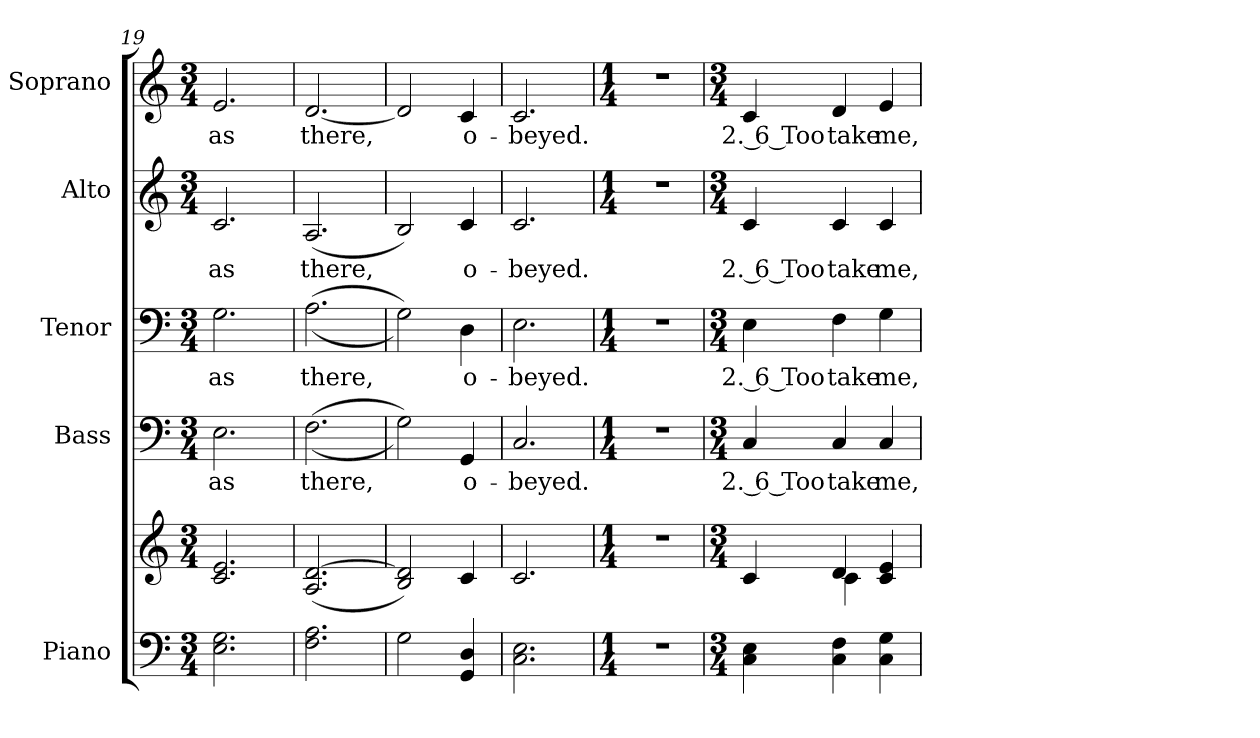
**kern	**kern	**kern	**text	**kern	**text	**kern	**text	**kern	**text
*part5	*part5	*part4	*part4	*part3	*part3	*part2	*part2	*part1	*part1
*staff6	*staff5	*staff4	*staff4	*staff3	*staff3	*staff2	*staff2	*staff1	*staff1
*I"Piano	*	*I"Bass	*	*I"Tenor	*	*I"Alto	*	*I"Soprano	*
*I'Pno.	*	*I'B.	*	*I'T.	*	*I'A.	*	*I'S.	*
!!LO:PB:g=z
*clefF4	*clefG2	*clefF4	*	*clefF4	*	*clefG2	*	*clefG2	*
*k[]	*k[]	*k[]	*	*k[]	*	*k[]	*	*k[]	*
*C:	*C:	*C:	*	*C:	*	*C:	*	*C:	*
*M3/4	*M3/4	*M3/4	*	*M3/4	*	*M3/4	*	*M3/4	*
=19	=19	=19	=19	=19	=19	=19	=19	=19	=19
!	!	!	!LO:LY:b:color=#000000	!	!	!	!	!	!
!	!	!	!	!	!LO:LY:b:color=#000000	!	!	!	!
!	!	!	!	!	!	!	!LO:LY:b:color=#000000	!	!
!	!	!	!	!	!	!	!	!	!LO:LY:b:color=#000000
2.Ei\ 2.Gi	2.ci/ 2.ei	2.Ei\	as	2.Gi\	as	2.ci/	as	2.ei/	as
=20	=20	=20	=20	=20	=20	=20	=20	=20	=20
!	!	!	!LO:LY:b:color=#000000	!	!	!	!	!	!
!	!	!	!	!	!LO:LY:b:color=#000000	!	!	!	!
!	!	!	!	!	!	!	!LO:LY:b:color=#000000	!	!
!	!	!	!	!	!	!	!	!	!LO:LY:b:color=#000000
2.Fi\ 2.Ai	(2.Ai/ [>2.di	((2.Fi\	there,	((2.Ai\	there,	(2.Ai/	there,	[<2.di/	there,
=21	=21	=21	=21	=21	=21	=21	=21	=21	=21
2Gi\	2Bi/ 2di])	2Gi\))	.	2Gi\))	.	2Bi/)	.	2di/]	.
!	!	!	!LO:LY:b:color=#000000	!	!	!	!	!	!
!	!	!	!	!	!LO:LY:b:color=#000000	!	!	!	!
!	!	!	!	!	!	!	!LO:LY:b:color=#000000	!	!
!	!	!	!	!	!	!	!	!	!LO:LY:b:color=#000000
4GGi/ 4Di	4ci/	4GGi/	o-	4Di\	o-	4ci/	o-	4ci/	o-
=22	=22	=22	=22	=22	=22	=22	=22	=22	=22
!	!	!	!LO:LY:b:color=#000000	!	!	!	!	!	!
!	!	!	!	!	!LO:LY:b:color=#000000	!	!	!	!
!	!	!	!	!	!	!	!LO:LY:b:color=#000000	!	!
!	!	!	!	!	!	!	!	!	!LO:LY:b:color=#000000
2.Ci\ 2.Ei	2.ci/	2.Ci/	-beyed.	2.Ei\	-beyed.	2.ci/	-beyed.	2.ci/	-beyed.
=23	=23	=23	=23	=23	=23	=23	=23	=23	=23
*M1/4	*M1/4	*M1/4	*	*M1/4	*	*M1/4	*	*M1/4	*
!LO:N:vis=1	!LO:N:vis=1	!LO:N:vis=1	!	!LO:N:vis=1	!	!LO:N:vis=1	!	!LO:N:vis=1	!
4r	4r	4r	.	4r	.	4r	.	4r	.
=24	=24	=24	=24	=24	=24	=24	=24	=24	=24
*M3/4	*M3/4	*M3/4	*	*M3/4	*	*M3/4	*	*M3/4	*
*	*^	*	*	*	*	*	*	*	*
!	!	!	!	!LO:LY:b:color=#000000	!	!	!	!	!	!
!	!	!	!	!	!	!LO:LY:b:color=#000000	!	!	!	!
!	!	!	!	!	!	!	!	!LO:LY:b:color=#000000	!	!
!	!	!	!	!	!	!	!	!	!	!LO:LY:b:color=#000000
4Ci\ 4Ei	4ci/	4ryy	4Ci/	2. 6 Too	4Ei\	2. 6 Too	4ci/	2. 6 Too	4ci/	2. 6 Too
!	!	!	!	!LO:LY:b:color=#000000	!	!	!	!	!	!
!	!	!	!	!	!	!LO:LY:b:color=#000000	!	!	!	!
!	!	!	!	!	!	!	!	!LO:LY:b:color=#000000	!	!
!	!	!	!	!	!	!	!	!	!	!LO:LY:b:color=#000000
4Ci\ 4Fi	4di/	4ci\	4Ci/	take	4Fi\	take	4ci/	take	4di/	take
!	!	!	!	!LO:LY:b:color=#000000	!	!	!	!	!	!
!	!	!	!	!	!	!LO:LY:b:color=#000000	!	!	!	!
!	!	!	!	!	!	!	!	!LO:LY:b:color=#000000	!	!
!	!	!	!	!	!	!	!	!	!	!LO:LY:b:color=#000000
4Ci\ 4Gi	4ci/ 4ei	4ryy	4Ci/	me,	4Gi\	me,	4ci/	me,	4ei/	me,
*	*v	*v	*	*	*	*	*	*	*	*
=	=	=	=	=	=	=	=	=	=
*-	*-	*-	*-	*-	*-	*-	*-	*-	*-
